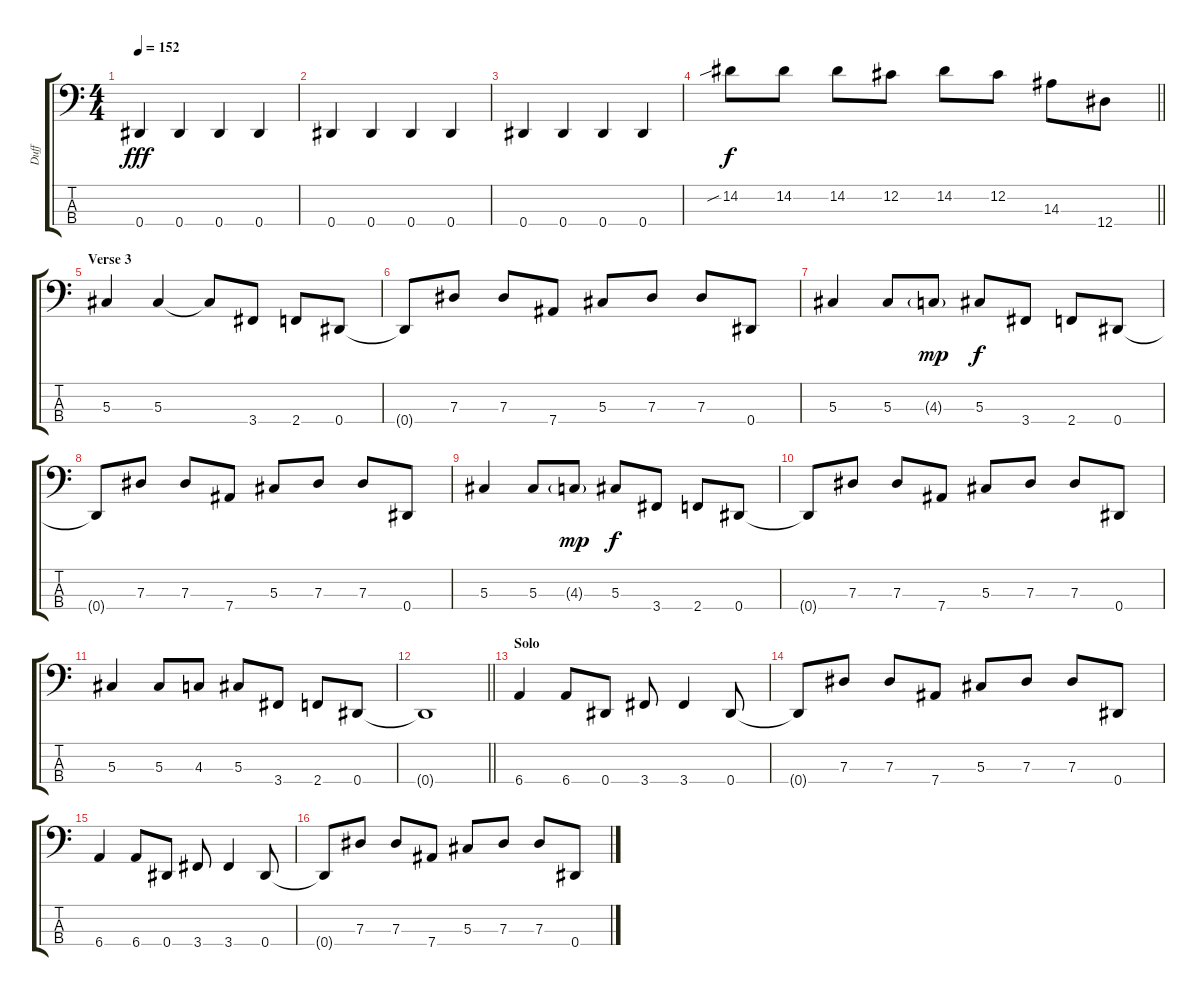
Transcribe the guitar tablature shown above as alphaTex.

\track ("Duff" "Duff") {instrument electricbasspick}
\staff {score tabs}
\tuning (Gb2 Db2 Ab1 Eb1) {hide}
\ts (4 4)
\tempo 152
\clef f4
\ks c
0.4.4{dy fff} 0.4.4 0.4.4 0.4.4 |
0.4.4 0.4.4 0.4.4 0.4.4 |
0.4.4 0.4.4 0.4.4 0.4.4 |
\barLineRight lightlight
14.2{sib}.8{dy f} 14.2.8 14.2.8 12.2.8 14.2.8 12.2.8 14.3.8 12.4.8 |
\section ("" "Verse 3")
5.3.4 5.3.4 5.3{t}.8 3.4.8 2.4.8 0.4.8 |
0.4{t}.8 7.3.8 7.3.8 7.4.8 5.3.8 7.3.8 7.3.8 0.4.8 |
5.3.4 5.3.8 4.3{g}.8{dy mp} 5.3.8{dy f} 3.4.8 2.4.8 0.4.8 |
0.4{t}.8 7.3.8 7.3.8 7.4.8 5.3.8 7.3.8 7.3.8 0.4.8 |
5.3.4 5.3.8 4.3{g}.8{dy mp} 5.3.8{dy f} 3.4.8 2.4.8 0.4.8 |
0.4{t}.8 7.3.8 7.3.8 7.4.8 5.3.8 7.3.8 7.3.8 0.4.8 |
5.3.4 5.3.8 4.3.8 5.3.8 3.4.8 2.4.8 0.4.8 |
\barLineRight lightlight
0.4{t}.1 |
\section ("" "Solo")
6.4.4 6.4.8 0.4.8 3.4.8 3.4.4 0.4.8 |
0.4{t}.8 7.3.8 7.3.8 7.4.8 5.3.8 7.3.8 7.3.8 0.4.8 |
6.4.4 6.4.8 0.4.8 3.4.8 3.4.4 0.4.8 |
0.4{t}.8 7.3.8 7.3.8 7.4.8 5.3.8 7.3.8 7.3.8 0.4.8
